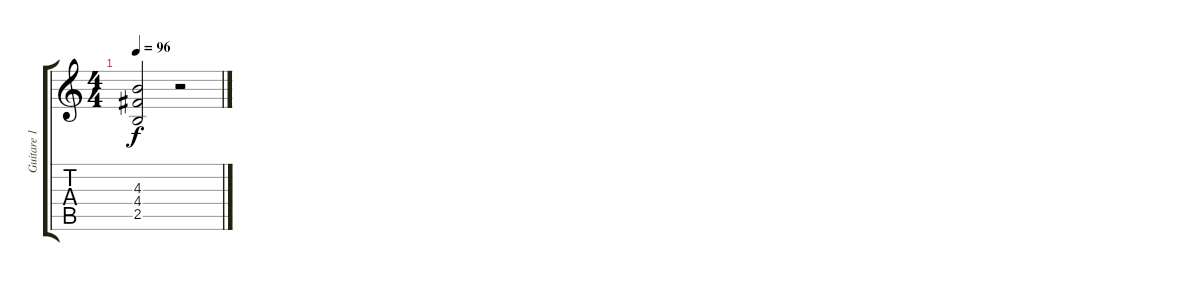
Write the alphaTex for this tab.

\track ("Guitare 1" "Guitare 1") {instrument acousticguitarnylon}
\staff {score tabs}
\tuning (E4 B3 G3 D3 A2 E2) {hide}
\ts (4 4)
\tempo 96
\clef g2
\ks c
(4.3 4.4 2.5).2{dy f} r.2
